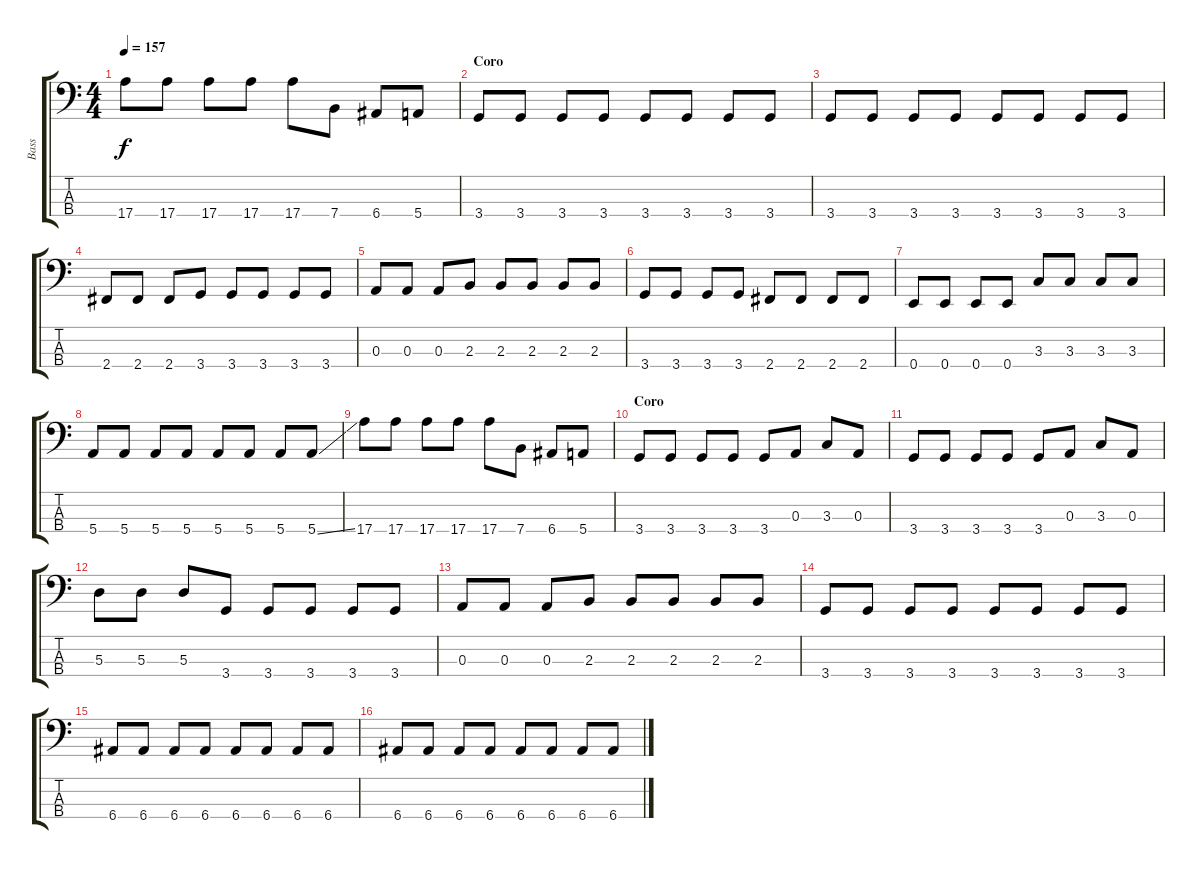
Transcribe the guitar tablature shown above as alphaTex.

\track ("Bass" "Bass") {instrument electricbasspick}
\staff {score tabs}
\tuning (G2 D2 A1 E1) {hide}
\ts (4 4)
\tempo 157
\clef f4
\ks c
17.4.8{dy f} 17.4.8 17.4.8 17.4.8 17.4.8 7.4.8 6.4.8 5.4.8 |
\section ("" "Coro")
3.4.8 3.4.8 3.4.8 3.4.8 3.4.8 3.4.8 3.4.8 3.4.8 |
3.4.8 3.4.8 3.4.8 3.4.8 3.4.8 3.4.8 3.4.8 3.4.8 |
2.4.8 2.4.8 2.4.8 3.4.8 3.4.8 3.4.8 3.4.8 3.4.8 |
0.3.8 0.3.8 0.3.8 2.3.8 2.3.8 2.3.8 2.3.8 2.3.8 |
3.4.8 3.4.8 3.4.8 3.4.8 2.4.8 2.4.8 2.4.8 2.4.8 |
0.4.8 0.4.8 0.4.8 0.4.8 3.3.8 3.3.8 3.3.8 3.3.8 |
5.4.8 5.4.8 5.4.8 5.4.8 5.4.8 5.4.8 5.4.8 5.4{ss}.8 |
17.4.8 17.4.8 17.4.8 17.4.8 17.4.8 7.4.8 6.4.8 5.4.8 |
\section ("" "Coro")
3.4.8 3.4.8 3.4.8 3.4.8 3.4.8 0.3.8 3.3.8 0.3.8 |
3.4.8 3.4.8 3.4.8 3.4.8 3.4.8 0.3.8 3.3.8 0.3.8 |
5.3.8 5.3.8 5.3.8 3.4.8 3.4.8 3.4.8 3.4.8 3.4.8 |
0.3.8 0.3.8 0.3.8 2.3.8 2.3.8 2.3.8 2.3.8 2.3.8 |
3.4.8 3.4.8 3.4.8 3.4.8 3.4.8 3.4.8 3.4.8 3.4.8 |
6.4.8 6.4.8 6.4.8 6.4.8 6.4.8 6.4.8 6.4.8 6.4.8 |
6.4.8 6.4.8 6.4.8 6.4.8 6.4.8 6.4.8 6.4.8 6.4.8
